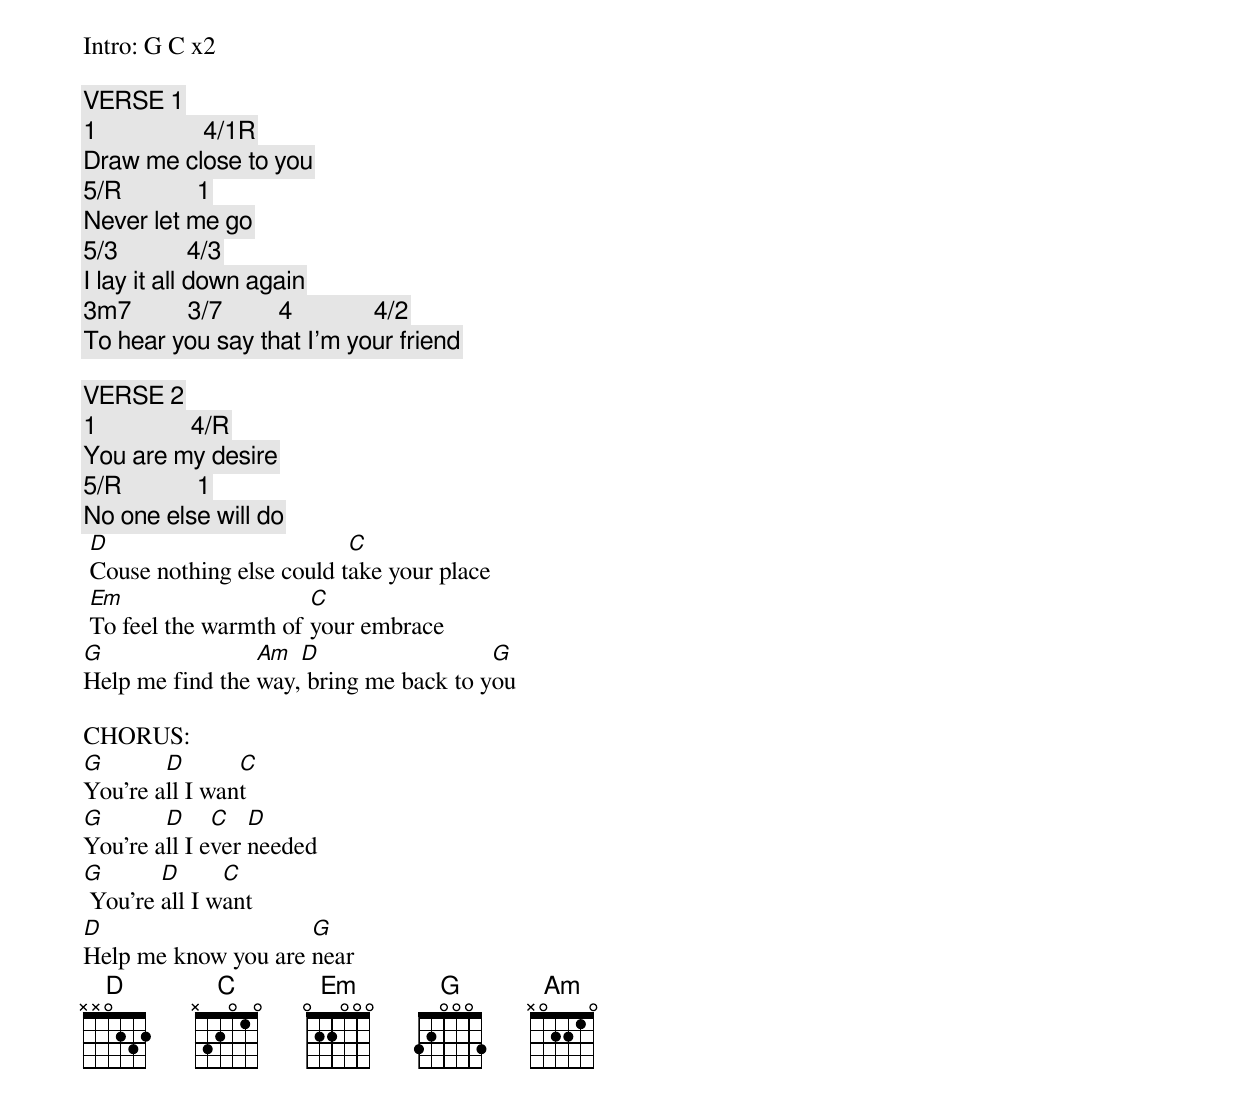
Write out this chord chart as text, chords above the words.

Intro: G C x2

VERSE 1
1                 4/1R
 Draw me close to you
5/R            1
 Never let me go
5/3           4/3
 I lay it all down again
 3m7         3/7         4             4/2
 To hear you say that I'm your friend

VERSE 2
1               4/R
 You are my desire
 5/R            1
 No one else will do
 D                         C
 Couse nothing else could take your place
 Em                    C
 To feel the warmth of your embrace
G                Am  D                  G
Help me find the way, bring me back to you

CHORUS:
G       D       C
You're all I want
G       D     C   D
You're all I ever needed
G       D      C
 You're all I want
D                    G
Help me know you are near
